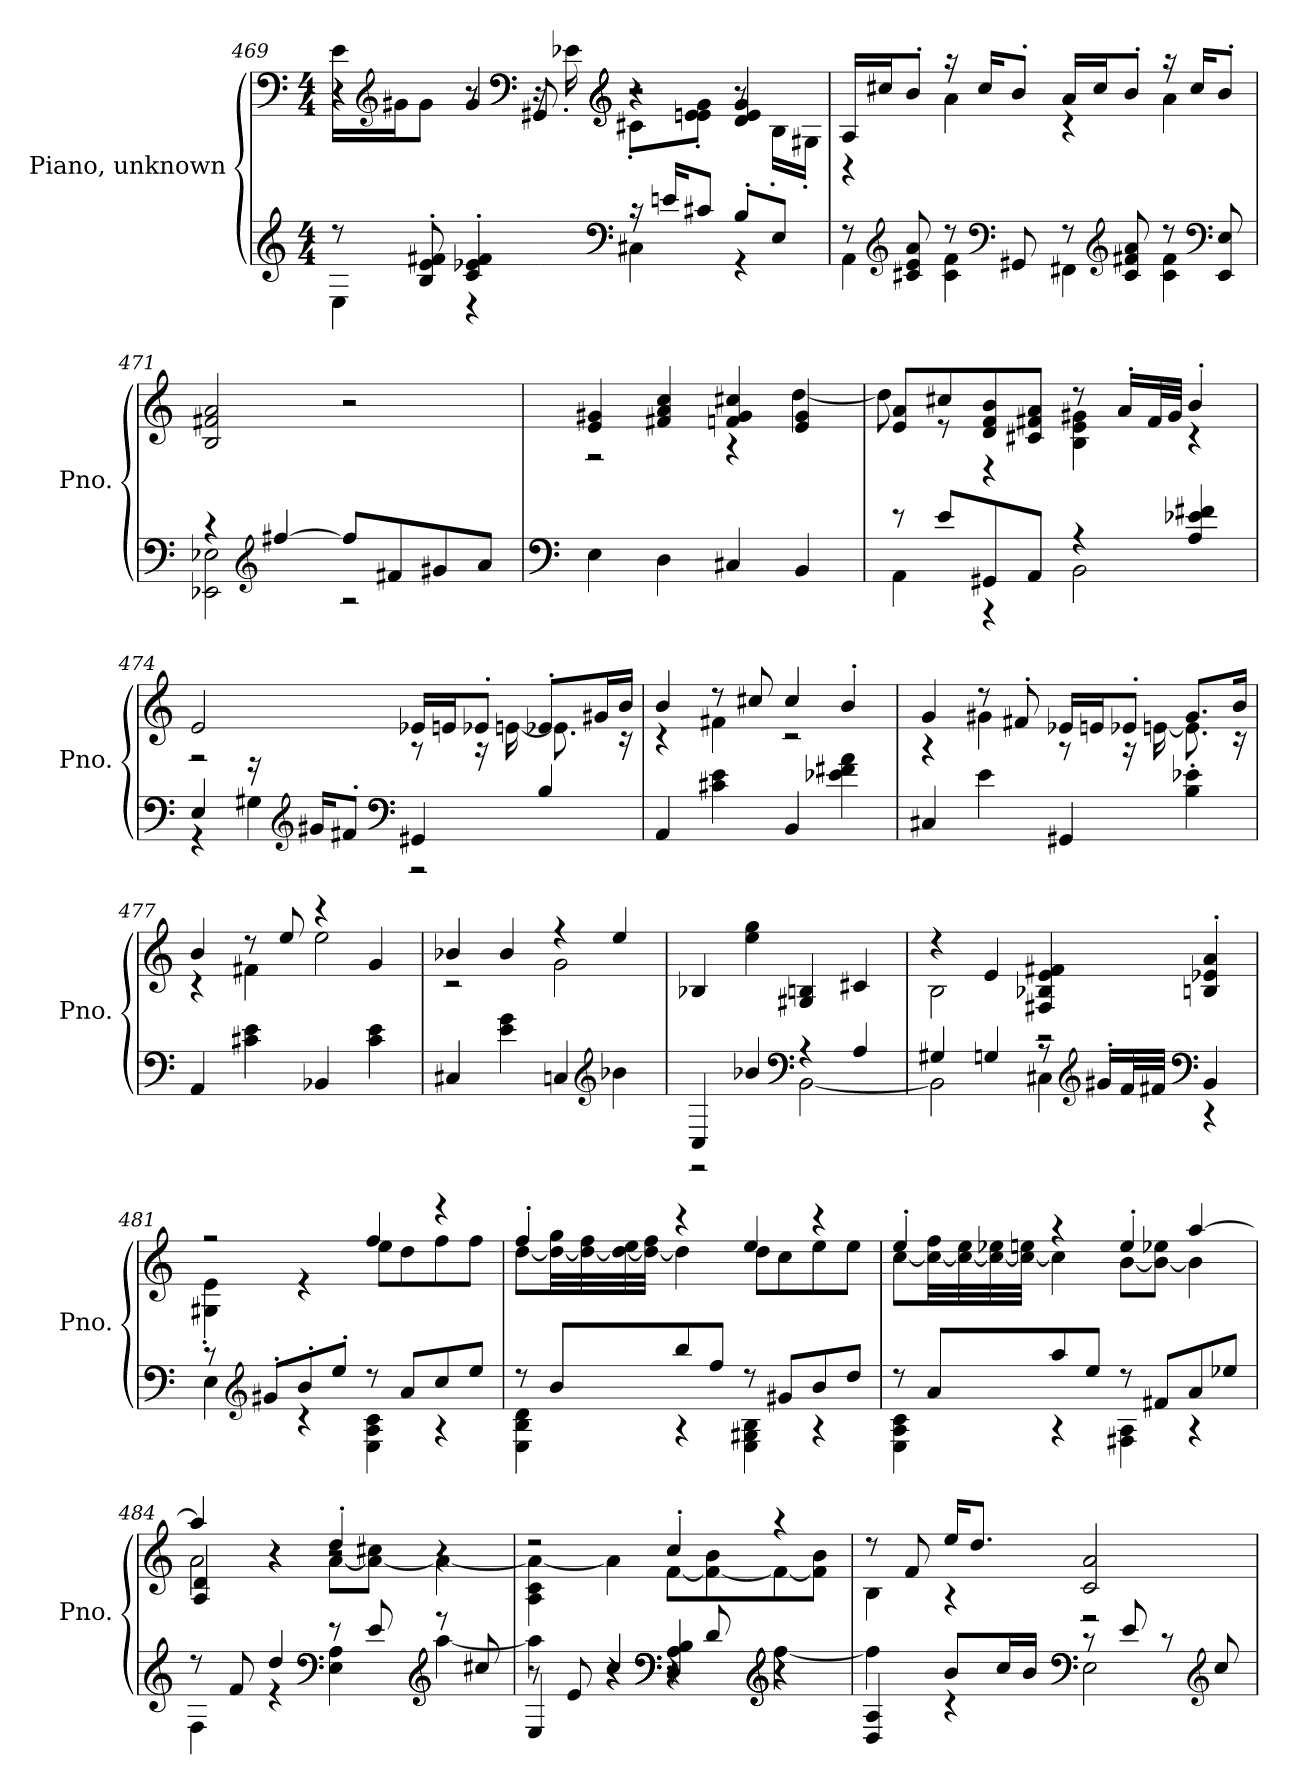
**kern	**kern
*part1	*part1
*staff2	*staff1
*I"Piano, unknown	*
*I'Pno.	*
!!LO:LB:g=z
*clefG2	*clefF4
*k[]	*k[]
*M4/4	*M4/4
=469	=469
*^	*^
*	*	*	*^
8r	4E\	4r	16e\LL	4r
*	*	*clefG2	*	*
.	.	.	16g#X\J	.
8B/' 8e/' 8f#X/'	.	.	8g#\J	.
4c/' 4e-X/' 4f#/'	4r	4g#/	8r	8r
*	*	*clefF4	*	*
.	.	.	16r	8GG#X/
.	.	.	16e-X'\	.
*clefF4	*	*clefG2	*	*
16r	4C#X\	4r	8c#X'\L	2r
16en/KL	.	.	.	.
8c#X/J	.	.	8e-\' 8en\' 8g#\'J	.
8B'/L	4r	4d/ 4e/ 4g#/	8r	.
8E/J	.	.	16B'\LL	.
.	.	.	16G#X'\JJ	.
*	*	*	*v	*v
!!LO:LB:g=z
=470	=470	=470	=470
8r	4AA\	16A/LL	4r
.	.	16cc#X/J	.
*clefG2	*	*	*
8c#X/ 8e/ 8a/	.	8b'/J	.
8r	4c#\ 4f\	16r	4a\
.	.	16cc#/KL	.
*clefF4	*	*	*
8GG#X/	.	8b'/J	.
8r	4FF#X\	16a/LL	4r
.	.	16cc#/J	.
*clefG2	*	*	*
8c#/ 8f#X/ 8a/	.	8b'/J	.
8r	4c#\ 4f#\	16r	4a\
.	.	16cc#/KL	.
*clefF4	*	*	*
8EE/ 8E/	.	8b'/J	.
*	*	*v	*v
=471	=471	=471
4r	2EE-X\ 2E-X\	2B/ 2f#X/ 2a/
*clefG2	*	*
[4ff#X/	.	.
8ff#/L]	2r	2r
8f#X/	.	.
8g#X/	.	.
8a/J	.	.
*v	*v	*
=472	=472
*clefF4	*
*	*^
4E\	4e/ 4g#X/	2r
4D\	4f#X/ 4a/ 4cc/	.
4C#X/	4fn/ 4g#/ 4cc#X/	4r
4BB/	4e/ 4g#/	[4dd\
!!LO:LB:g=z	!!
=473	=473	=473
*^	*	*
8r	4AA\	8e/ 8a/L	8dd\]
8e/L	.	8cc#X/	8r
8GG#X/	4r	8d/ 8f/ 8b/	4r
8AA/J	.	8c#X/ 8f#X/ 8a/J	.
4r	2BB\	8r	4B\ 4e\ 4g#X\
.	.	16a'/LL	.
.	.	32f#/L	.
.	.	32g#/JJJ	.
4A/ 4e-X/ 4f#X/	.	4b'/	4r
=474	=474	=474	=474
4E/	4r	2e/	2r
16r	4G#X\	.	.
*clefG2	*	*	*
16g#X/KL	.	.	.
8f#X'/J	.	.	.
*clefF4	*	*	*
4GG#X/	2r	16e-X/LL	8r
.	.	16en/J	.
.	.	8e-X'/J	16r
.	.	.	[16en\
4B/	.	8e-X'/L	8.e\]
.	.	16g#X/L	.
.	.	16b/JJ	16r
*v	*v	*	*
!!LO:LB:g=z	!!
=475	=475	=475
4AA/	4b/	4r
4c#X\ 4e\	8r	4f#X\
.	8cc#X/	.
4BB/	4cc#/	2r
4e-X\ 4f#X\ 4a\	4b'/	.
=476	=476	=476
4C#X/	4g/	4r
4e\	8r	4g#X\
.	8f#X'/	.
4GG#X/	16e-X/LL	8r
.	16en/J	.
.	8e-X'/J	16r
.	.	[16en\
4B\' 4e-X\'	8.g#/L	8.e\]
.	16b/Jk	16r
=477	=477	=477
4AA/	4b/	4r
4c#X\ 4e\	8r	4f#X\
.	8ee/	.
4BB-X/	4r	2ee\
4c#\ 4e\	4g/	.
=478	=478	=478
4C#X/	4b-X/	2r
4e\ 4g\	4b-/	.
4Cn/	4r	2g\
*clefG2	*	*
4b-X\	4ee/	.
*	*v	*v
!!LO:LB:g=z
=479	=479
*^	*
4C/	2r	4B-X/
4b-X/	.	4ee\ 4gg\
*clefF4	*	*
4r	[2BB\	4G#X/ 4Bn/
4A/	.	4c#X/
=480	=480	=480
*	*	*^
4G#X/	2BB\]	4r	2B\
4Gn/	.	4e/	.
8r	4C#X\	4F#X/ 4B-X/ 4e/ 4f#X/	2r
*clefG2	*	*	*
16g#X'/LL	.	.	.
32f/L	.	.	.
32f#X/JJJ	.	.	.
*clefF4	*	*	*
4BB/	4r	4Bn/' 4e-X/' 4a/'	.
=481	=481	=481	=481
8r	4E\	2r	4G#X\' 4e\'
*clefG2	*	*	*
8g#X'/L	.	.	.
8b'/	4r	.	4r
8ee'/J	.	.	.
8r	4E\ 4A\ 4c\	4ff/	8ee\L
8a/L	.	.	8dd\
8cc/	4r	4r	8ff\
8ee/J	.	.	8ff\J
!!LO:PB:g=z	!!
=482	=482	=482	=482
8r	4E\ 4B\ 4d\	4ff'/	[8dd\L
8b/L	.	.	32dd\_ 32gg\LL
.	.	.	32dd\_ 32ff\
.	.	.	32dd\_ 32ee\
.	.	.	32dd\_ 32ff\JJJ
8bb/	4r	4r	4dd\]
8ff/J	.	.	.
8r	4E\ 4G#X\ 4B\	4ee/	8dd\L
8g#X/L	.	.	8cc\
8b/	4r	4r	8ee\
8dd/J	.	.	8ee\J
=483	=483	=483	=483
8r	4E\ 4A\ 4c\	4ee'/	[8cc\L
8a/L	.	.	32cc\_ 32ff\LL
.	.	.	32cc\_ 32ee\
.	.	.	32cc\_ 32ee-X\
.	.	.	32cc\_ 32een\JJJ
8aa/	4r	4r	4cc\]
8ee/J	.	.	.
8r	4F#X\ 4A\	4ee'/	[8b\L
8f#X/L	.	.	8b\_ 8ee-X\J
8a/	4r	[4aa/	4b\]
8ee-X/J	.	.	.
!!LO:LB:g=z
=484	=484	=484	=484
*	*	*	*^
8r	4F\	4aa/]	2a\	4A/ 4d/
8f/	.	.	.	.
4dd/	4r	4r	.	4r
*clefF4	*	*	*	*
8r	4E\ 4A\	4dd'/	[8a\L	2r
8e/	.	.	8a\_ 8cc#X\J	.
*clefG2	*	*	*	*
8r	[4aa\	4r	4a\_	.
8cc#X/	.	.	.	.
*	*	*	*v	*v
=485	=485	=485	=485
*	*^	*	*
8r	4aa\]	4E/	2r	4A\ 4c\ 4a\_
8e/	.	.	.	.
4cc/	4r	4r	.	4a\]
*clefF4	*	*	*	*
8r	4r	4D/ 4A/ 4B/	4cc'/	[8f\L
8d/	.	.	.	8f\_ 8b\
*clefG2	*	*	*	*
4r	[4ff\	4r	4r	8f\_
.	.	.	.	8f\] 8b\J
*	*v	*v	*	*
=486	=486	=486	=486
4D/ 4A/	4ff\]	8r	4B\
.	.	8f/	.
8b/L	4r	16ee/KL	4r
.	.	8.dd/J	.
16cc/L	.	.	.
16b/JJ	.	.	.
*clefF4	*	*	*
8r	2E\	2c/ 2a/	2r
8e/	.	.	.
8r	.	.	.
*clefG2	*	*	*
8cc/	.	.	.
*v	*v	*	*
*	*v	*v
=	=
*-	*-
